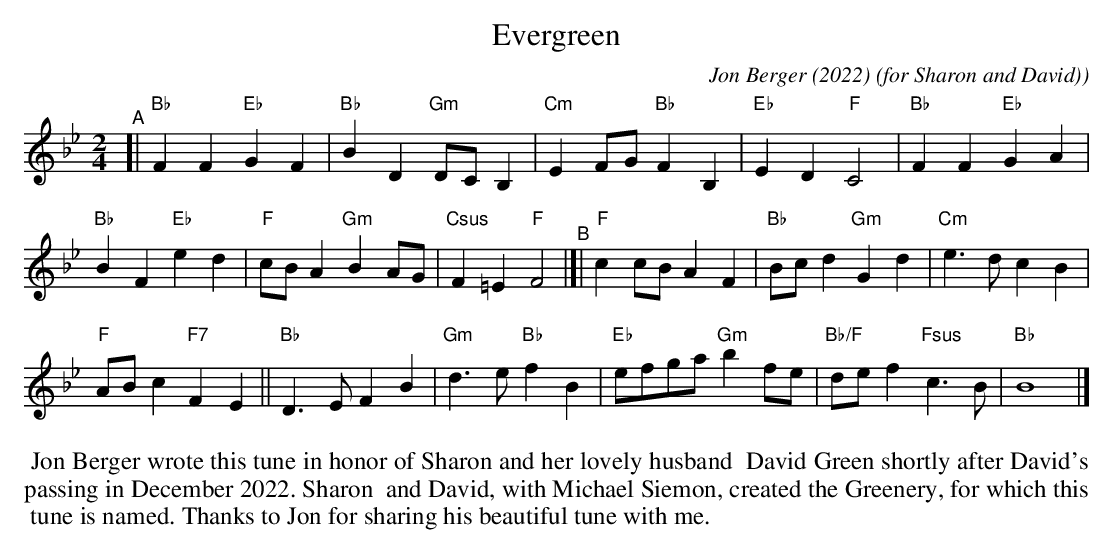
X:1
T: Evergreen
C: Jon Berger (2022)
O: for Sharon and David)
M: 2/4
L: 1/8
K: Bb
"^A"[| "Bb"F2F2 "Eb"G2F2 | "Bb"B2D2 "Gm"DCB,2 | "Cm"E2FG "Bb"F2B,2 | "Eb"E2D2 "F"C4 | "Bb"F2F2 "Eb"G2A2 |
"Bb"B2F2 "Eb"e2d2 | "F"cBA2 "Gm"B2AG | "Csus"F2=E2 "F"F4 "^B"|[| "F"c2cB A2F2 | "Bb"Bcd2 "Gm"G2d2 | "Cm"e3d c2B2 |
"F"ABc2 "F7"F2E2 || "Bb"D3E F2B2 | "Gm"d3e "Bb"f2B2 | "Eb"efga "Gm"b2fe | "Bb/F"def2 "Fsus"c3B | "Bb"B8 |]
